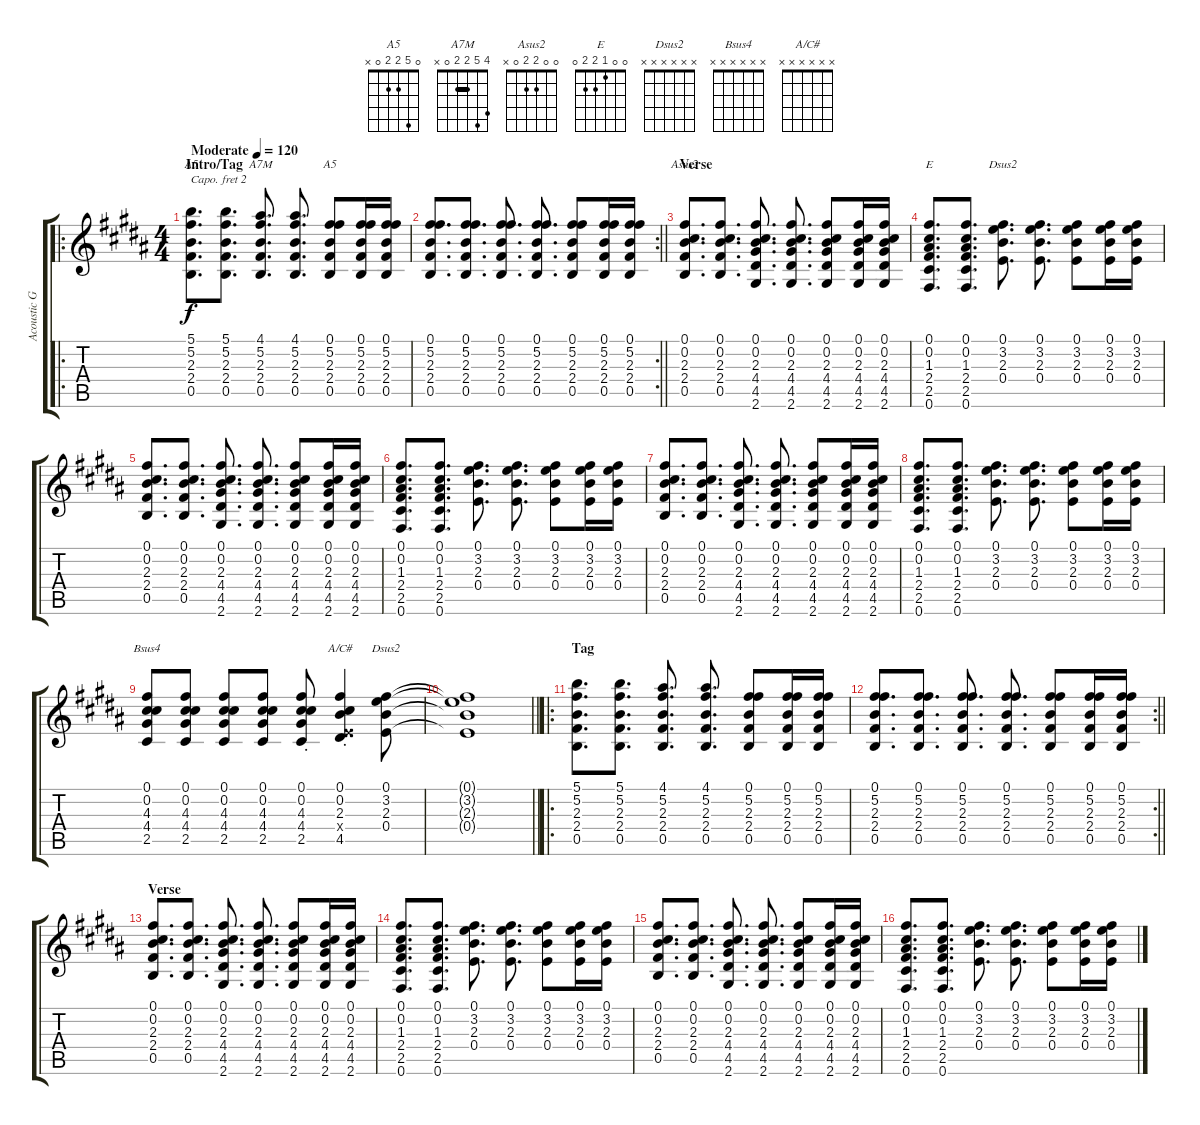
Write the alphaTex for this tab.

\track ("Acoustic Guitar" "Acoustic G") {instrument acousticguitarsteel}
\staff {score tabs}
\capo 2
\tuning (E4 B3 G3 D3 A2 E2) {hide}
\chord ("A5" 5 5 2 2 0 x) {barre (2 5)}
\chord ("A7M" 4 5 2 2 0 x) {barre 2}
\chord ("A5" 0 5 2 2 0 x)
\chord ("Asus2" 0 0 2 2 0 x)
\chord ("E" 0 0 1 2 2 0)
\chord ("Dsus2" 0 3 2 0 x x)
\chord ("Bsus4" x x x x x x)
\chord ("A/C#" x x x x x x)
\chord ("Dsus2" x x x x x x)
\ro
\ts (4 4)
\section ("" "Intro/Tag")
\tempo (120 "Moderate")
\clef g2
\ks b
(5.1 5.2 2.3 2.4 0.5).8{d ch "A5" dy f instrument acousticguitarsteel} (5.1 5.2 2.3 2.4 0.5).8{d} (4.1 5.2 2.3 2.4 0.5).8{d ch "A7M"} (4.1 5.2 2.3 2.4 0.5).8{d} (0.1 5.2 2.3 2.4 0.5).8{ch "A5"} (0.1 5.2 2.3 2.4 0.5).16 (0.1 5.2 2.3 2.4 0.5).16 |
\rc 2
\barLineRight lightlight
(0.1 5.2 2.3 2.4 0.5).8{d} (0.1 5.2 2.3 2.4 0.5).8{d} (0.1 5.2 2.3 2.4 0.5).8{d} (0.1 5.2 2.3 2.4 0.5).8{d} (0.1 5.2 2.3 2.4 0.5).8 (0.1 5.2 2.3 2.4 0.5).16 (0.1 5.2 2.3 2.4 0.5).16 |
\section ("" "Verse")
(0.1 0.2 2.3 2.4 0.5).8{d ch "Asus2"} (0.1 0.2 2.3 2.4 0.5).8{d} (0.1 0.2 2.3 4.4 4.5 2.6).8{d} (0.1 0.2 2.3 4.4 4.5 2.6).8{d} (0.1 0.2 2.3 4.4 4.5 2.6).8 (0.1 0.2 2.3 4.4 4.5 2.6).16 (0.1 0.2 2.3 4.4 4.5 2.6).16 |
(0.1 0.2 1.3 2.4 2.5 0.6).8{d ch "E"} (0.1 0.2 1.3 2.4 2.5 0.6).8{d} (0.1 3.2 2.3 0.4).8{d ch "Dsus2"} (0.1 3.2 2.3 0.4).8{d} (0.1 3.2 2.3 0.4).8 (0.1 3.2 2.3 0.4).16 (0.1 3.2 2.3 0.4).16 |
(0.1 0.2 2.3 2.4 0.5).8{d} (0.1 0.2 2.3 2.4 0.5).8{d} (0.1 0.2 2.3 4.4 4.5 2.6).8{d} (0.1 0.2 2.3 4.4 4.5 2.6).8{d} (0.1 0.2 2.3 4.4 4.5 2.6).8 (0.1 0.2 2.3 4.4 4.5 2.6).16 (0.1 0.2 2.3 4.4 4.5 2.6).16 |
(0.1 0.2 1.3 2.4 2.5 0.6).8{d} (0.1 0.2 1.3 2.4 2.5 0.6).8{d} (0.1 3.2 2.3 0.4).8{d} (0.1 3.2 2.3 0.4).8{d} (0.1 3.2 2.3 0.4).8 (0.1 3.2 2.3 0.4).16 (0.1 3.2 2.3 0.4).16 |
(0.1 0.2 2.3 2.4 0.5).8{d} (0.1 0.2 2.3 2.4 0.5).8{d} (0.1 0.2 2.3 4.4 4.5 2.6).8{d} (0.1 0.2 2.3 4.4 4.5 2.6).8{d} (0.1 0.2 2.3 4.4 4.5 2.6).8 (0.1 0.2 2.3 4.4 4.5 2.6).16 (0.1 0.2 2.3 4.4 4.5 2.6).16 |
(0.1 0.2 1.3 2.4 2.5 0.6).8{d} (0.1 0.2 1.3 2.4 2.5 0.6).8{d} (0.1 3.2 2.3 0.4).8{d} (0.1 3.2 2.3 0.4).8{d} (0.1 3.2 2.3 0.4).8 (0.1 3.2 2.3 0.4).16 (0.1 3.2 2.3 0.4).16 |
(0.1 0.2 4.3 4.4 2.5).8{ch "Bsus4"} (0.1 0.2 4.3 4.4 2.5).8 (0.1 0.2 4.3 4.4 2.5).8 (0.1 0.2 4.3 4.4 2.5).8 (0.1 0.2 4.3 4.4 2.5{st}).8 (0.1 0.2 2.3 0.4{x} 4.5{st}).4{ch "A/C#"} (0.1 3.2 2.3 0.4).8{ch "Dsus2"} |
\barLineRight lightlight
(0.1{t} 3.2{t} 2.3{t} 0.4{t}).1 |
\ro
\section ("" "Tag")
(5.1 5.2 2.3 2.4 0.5).8{d} (5.1 5.2 2.3 2.4 0.5).8{d} (4.1 5.2 2.3 2.4 0.5).8{d} (4.1 5.2 2.3 2.4 0.5).8{d} (0.1 5.2 2.3 2.4 0.5).8 (0.1 5.2 2.3 2.4 0.5).16 (0.1 5.2 2.3 2.4 0.5).16 |
\rc 2
\barLineRight lightlight
(0.1 5.2 2.3 2.4 0.5).8{d} (0.1 5.2 2.3 2.4 0.5).8{d} (0.1 5.2 2.3 2.4 0.5).8{d} (0.1 5.2 2.3 2.4 0.5).8{d} (0.1 5.2 2.3 2.4 0.5).8 (0.1 5.2 2.3 2.4 0.5).16 (0.1 5.2 2.3 2.4 0.5).16 |
\section ("" "Verse")
(0.1 0.2 2.3 2.4 0.5).8{d} (0.1 0.2 2.3 2.4 0.5).8{d} (0.1 0.2 2.3 4.4 4.5 2.6).8{d} (0.1 0.2 2.3 4.4 4.5 2.6).8{d} (0.1 0.2 2.3 4.4 4.5 2.6).8 (0.1 0.2 2.3 4.4 4.5 2.6).16 (0.1 0.2 2.3 4.4 4.5 2.6).16 |
(0.1 0.2 1.3 2.4 2.5 0.6).8{d} (0.1 0.2 1.3 2.4 2.5 0.6).8{d} (0.1 3.2 2.3 0.4).8{d} (0.1 3.2 2.3 0.4).8{d} (0.1 3.2 2.3 0.4).8 (0.1 3.2 2.3 0.4).16 (0.1 3.2 2.3 0.4).16 |
(0.1 0.2 2.3 2.4 0.5).8{d} (0.1 0.2 2.3 2.4 0.5).8{d} (0.1 0.2 2.3 4.4 4.5 2.6).8{d} (0.1 0.2 2.3 4.4 4.5 2.6).8{d} (0.1 0.2 2.3 4.4 4.5 2.6).8 (0.1 0.2 2.3 4.4 4.5 2.6).16 (0.1 0.2 2.3 4.4 4.5 2.6).16 |
(0.1 0.2 1.3 2.4 2.5 0.6).8{d} (0.1 0.2 1.3 2.4 2.5 0.6).8{d} (0.1 3.2 2.3 0.4).8{d} (0.1 3.2 2.3 0.4).8{d} (0.1 3.2 2.3 0.4).8 (0.1 3.2 2.3 0.4).16 (0.1 3.2 2.3 0.4).16
